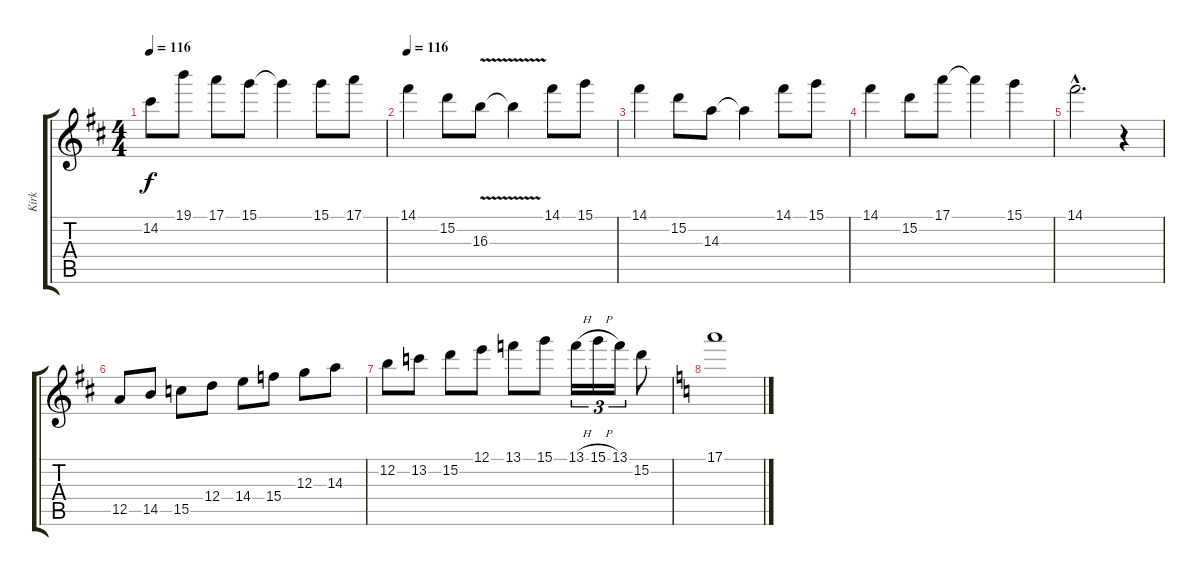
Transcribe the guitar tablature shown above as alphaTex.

\track ("Kirk" "Kirk") {instrument distortionguitar}
\staff {score tabs}
\tuning (E4 B3 G3 D3 A2 E2) {hide}
\ts (4 4)
\tempo 116
\clef g2
\ks bminor
14.2.8{dy f} 19.1.8 17.1.8 15.1.8 15.1{t}.4 15.1.8 17.1.8 |
\tempo 116
14.1.4 15.2.8 16.3{v}.8 16.3{t}.4 14.1.8 15.1.8 |
14.1.4 15.2.8 14.3.8 14.3{t}.4 14.1.8 15.1.8 |
14.1.4 15.2.8 17.1.8 17.1{t}.4 15.1.4 |
14.1{hac}.2{d} r.4 |
12.5.8 14.5.8 15.5.8 12.4.8 14.4.8 15.4.8 12.3.8 14.3.8 |
12.2.8 13.2.8 15.2.8 12.1.8 13.1.8 15.1.8 13.1{h}.16{tu (3 2)} 15.1{h}.16{tu (3 2)} 13.1.16{tu (3 2)} 15.2.8 |
\ks aminor
17.1.1
